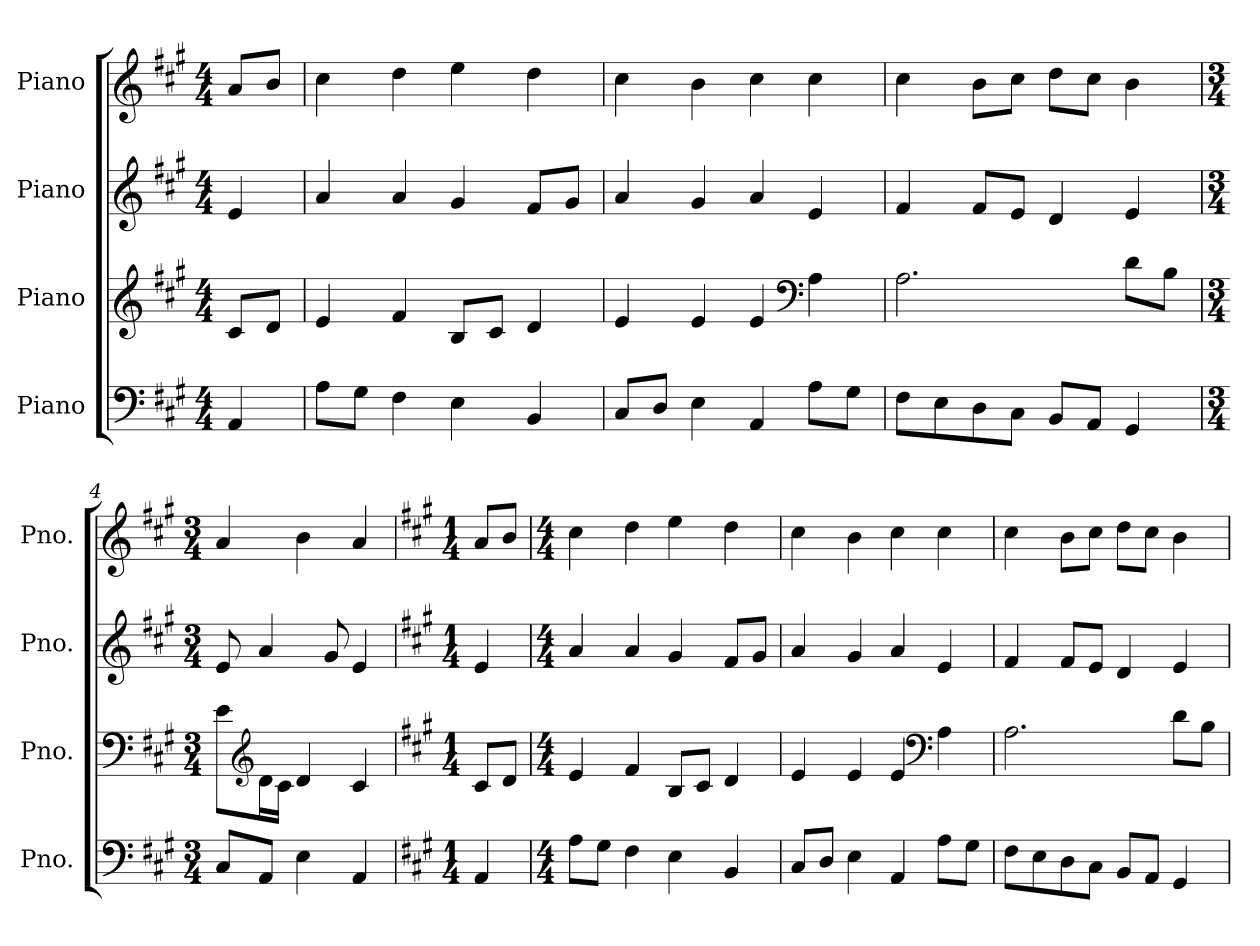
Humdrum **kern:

**kern	**kern	**kern	**kern
*part4	*part3	*part2	*part1
*staff4	*staff3	*staff2	*staff1
*I"Piano	*I"Piano	*I"Piano	*I"Piano
*I'Pno.	*I'Pno.	*I'Pno.	*I'Pno.
*clefF4	*clefG2	*clefG2	*clefG2
*k[f#c#g#]	*k[f#c#g#]	*k[f#c#g#]	*k[f#c#g#]
*M4/4	*M4/4	*M4/4	*M4/4
*MM120	*MM120	*MM120	*MM120
=	=	=	=
4AA/	8c#/L	4e/	8a/L
.	8d/J	.	8b/J
=1	=1	=1	=1
8A\L	4e/	4a/	4cc#\
8G#\J	.	.	.
4F#\	4f#/	4a/	4dd\
4E\	8B/L	4g#/	4ee\
.	8c#/J	.	.
4BB/	4d/	8f#/L	4dd\
.	.	8g#/J	.
=2	=2	=2	=2
8C#/L	4e/	4a/	4cc#\
8D/J	.	.	.
4E\	4e/	4g#/	4b\
4AA/	4e/	4a/	4cc#\
*	*clefF4	*	*
8A\L	4A\	4e/	4cc#\
8G#\J	.	.	.
=3	=3	=3	=3
8F#\L	2.A\	4f#/	4cc#\
8E\	.	.	.
8D\	.	8f#/L	8b\L
8C#\J	.	8e/J	8cc#\J
8BB/L	.	4d/	8dd\L
8AA/J	.	.	8cc#\J
4GG#/	8d\L	4e/	4b\
.	8B\J	.	.
=4	=4	=4	=4
*M3/4	*M3/4	*M3/4	*M3/4
8C#/L	8e\L	8e/	4a/
*	*clefG2	*	*
8AA/J	16d\L	4a/	.
.	16c#\JJ	.	.
4E\	4d/	.	4b\
.	.	8g#/	.
4AA/	4c#/	4e/	4a/
!!LO:LB:g=z
=5	=5	=5	=5
*k[f#c#g#]	*k[f#c#g#]	*k[f#c#g#]	*k[f#c#g#]
*M1/4	*M1/4	*M1/4	*M1/4
4AA/	8c#/L	4e/	8a/L
.	8d/J	.	8b/J
=6	=6	=6	=6
*M4/4	*M4/4	*M4/4	*M4/4
8A\L	4e/	4a/	4cc#\
8G#\J	.	.	.
4F#\	4f#/	4a/	4dd\
4E\	8B/L	4g#/	4ee\
.	8c#/J	.	.
4BB/	4d/	8f#/L	4dd\
.	.	8g#/J	.
=7	=7	=7	=7
8C#/L	4e/	4a/	4cc#\
8D/J	.	.	.
4E\	4e/	4g#/	4b\
4AA/	4e/	4a/	4cc#\
*	*clefF4	*	*
8A\L	4A\	4e/	4cc#\
8G#\J	.	.	.
=8	=8	=8	=8
8F#\L	2.A\	4f#/	4cc#\
8E\	.	.	.
8D\	.	8f#/L	8b\L
8C#\J	.	8e/J	8cc#\J
8BB/L	.	4d/	8dd\L
8AA/J	.	.	8cc#\J
4GG#/	8d\L	4e/	4b\
.	8B\J	.	.
=	=	=	=
*-	*-	*-	*-
